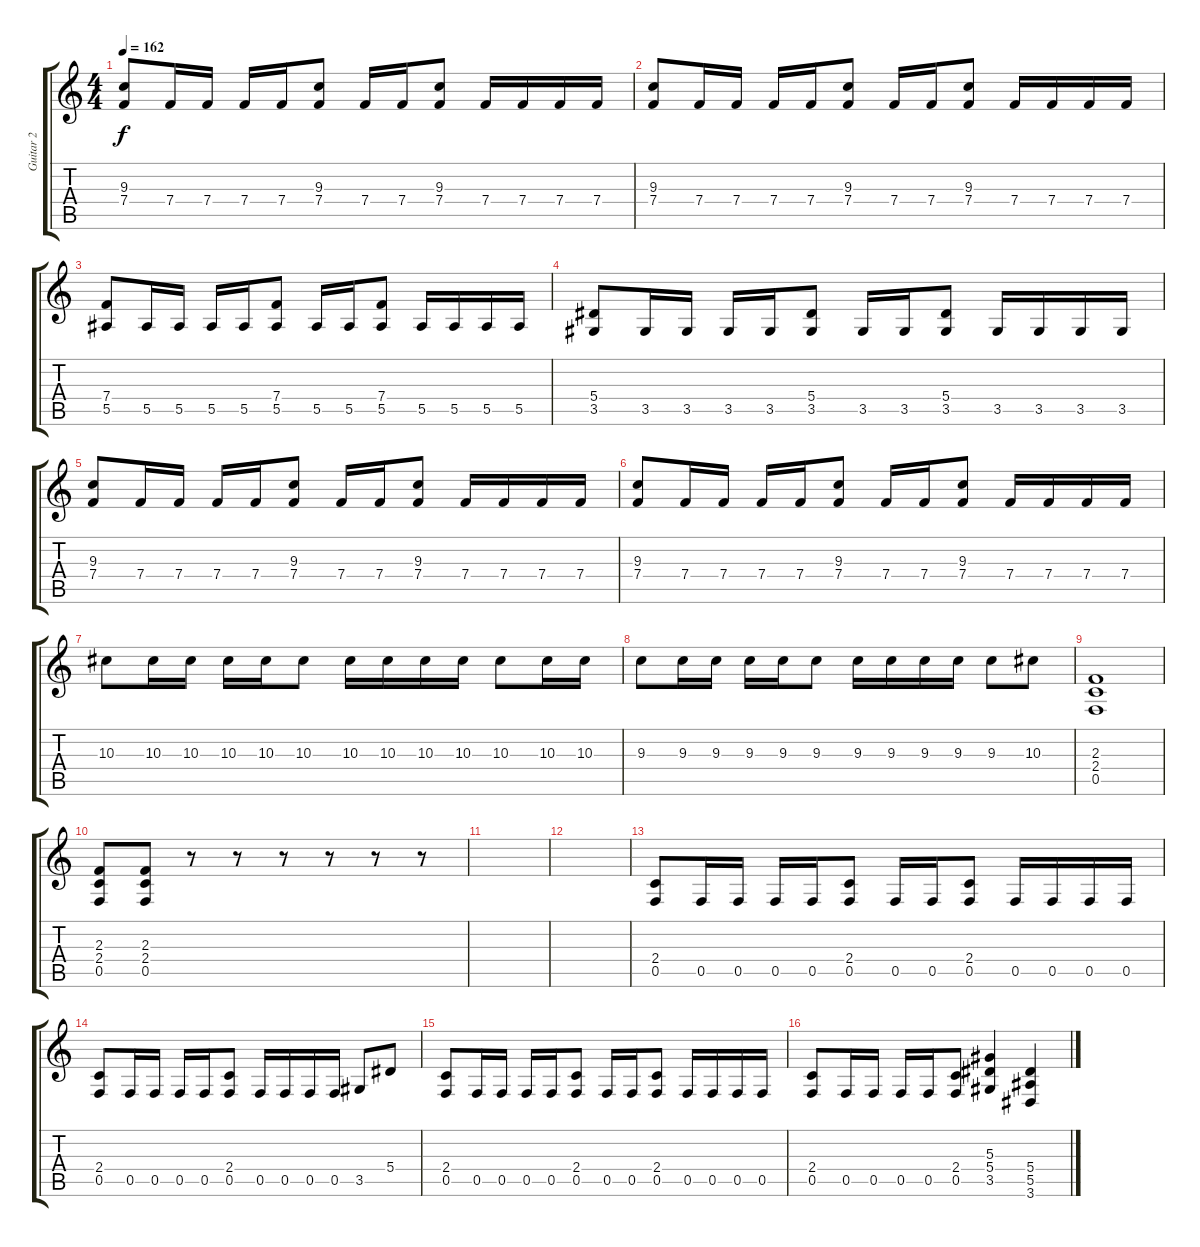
\track ("Guitar 2" "Guitar 2") {instrument distortionguitar}
\staff {score tabs}
\tuning (C4 G3 Eb3 Bb2 F2 C2) {hide}
\ts (4 4)
\tempo 162
\clef g2
\ks c
(9.3 7.4).8{dy f} 7.4.16 7.4.16 7.4.16 7.4.16 (9.3 7.4).8 7.4.16 7.4.16 (9.3 7.4).8 7.4.16 7.4.16 7.4.16 7.4.16 |
(9.3 7.4).8 7.4.16 7.4.16 7.4.16 7.4.16 (9.3 7.4).8 7.4.16 7.4.16 (9.3 7.4).8 7.4.16 7.4.16 7.4.16 7.4.16 |
(7.4 5.5).8 5.5.16 5.5.16 5.5.16 5.5.16 (7.4 5.5).8 5.5.16 5.5.16 (7.4 5.5).8 5.5.16 5.5.16 5.5.16 5.5.16 |
(5.4 3.5).8 3.5.16 3.5.16 3.5.16 3.5.16 (5.4 3.5).8 3.5.16 3.5.16 (5.4 3.5).8 3.5.16 3.5.16 3.5.16 3.5.16 |
(9.3 7.4).8 7.4.16 7.4.16 7.4.16 7.4.16 (9.3 7.4).8 7.4.16 7.4.16 (9.3 7.4).8 7.4.16 7.4.16 7.4.16 7.4.16 |
(9.3 7.4).8 7.4.16 7.4.16 7.4.16 7.4.16 (9.3 7.4).8 7.4.16 7.4.16 (9.3 7.4).8 7.4.16 7.4.16 7.4.16 7.4.16 |
10.3.8 10.3.16 10.3.16 10.3.16 10.3.16 10.3.8 10.3.16 10.3.16 10.3.16 10.3.16 10.3.8 10.3.16 10.3.16 |
9.3.8 9.3.16 9.3.16 9.3.16 9.3.16 9.3.8 9.3.16 9.3.16 9.3.16 9.3.16 9.3.8 10.3.8 |
(2.3 2.4 0.5).1 |
(2.3 2.4 0.5).8 (2.3 2.4 0.5).8 r.8 r.8 r.8 r.8 r.8 r.8 |
|
|
(2.4 0.5).8 0.5.16 0.5.16 0.5.16 0.5.16 (2.4 0.5).8 0.5.16 0.5.16 (2.4 0.5).8 0.5.16 0.5.16 0.5.16 0.5.16 |
(2.4 0.5).8 0.5.16 0.5.16 0.5.16 0.5.16 (2.4 0.5).8 0.5.16 0.5.16 0.5.16 0.5.16 3.5.8 5.4.8 |
(2.4 0.5).8 0.5.16 0.5.16 0.5.16 0.5.16 (2.4 0.5).8 0.5.16 0.5.16 (2.4 0.5).8 0.5.16 0.5.16 0.5.16 0.5.16 |
(2.4 0.5).8 0.5.16 0.5.16 0.5.16 0.5.16 (2.4 0.5).8 (5.3 5.4 3.5).4 (5.4 5.5 3.6).4
